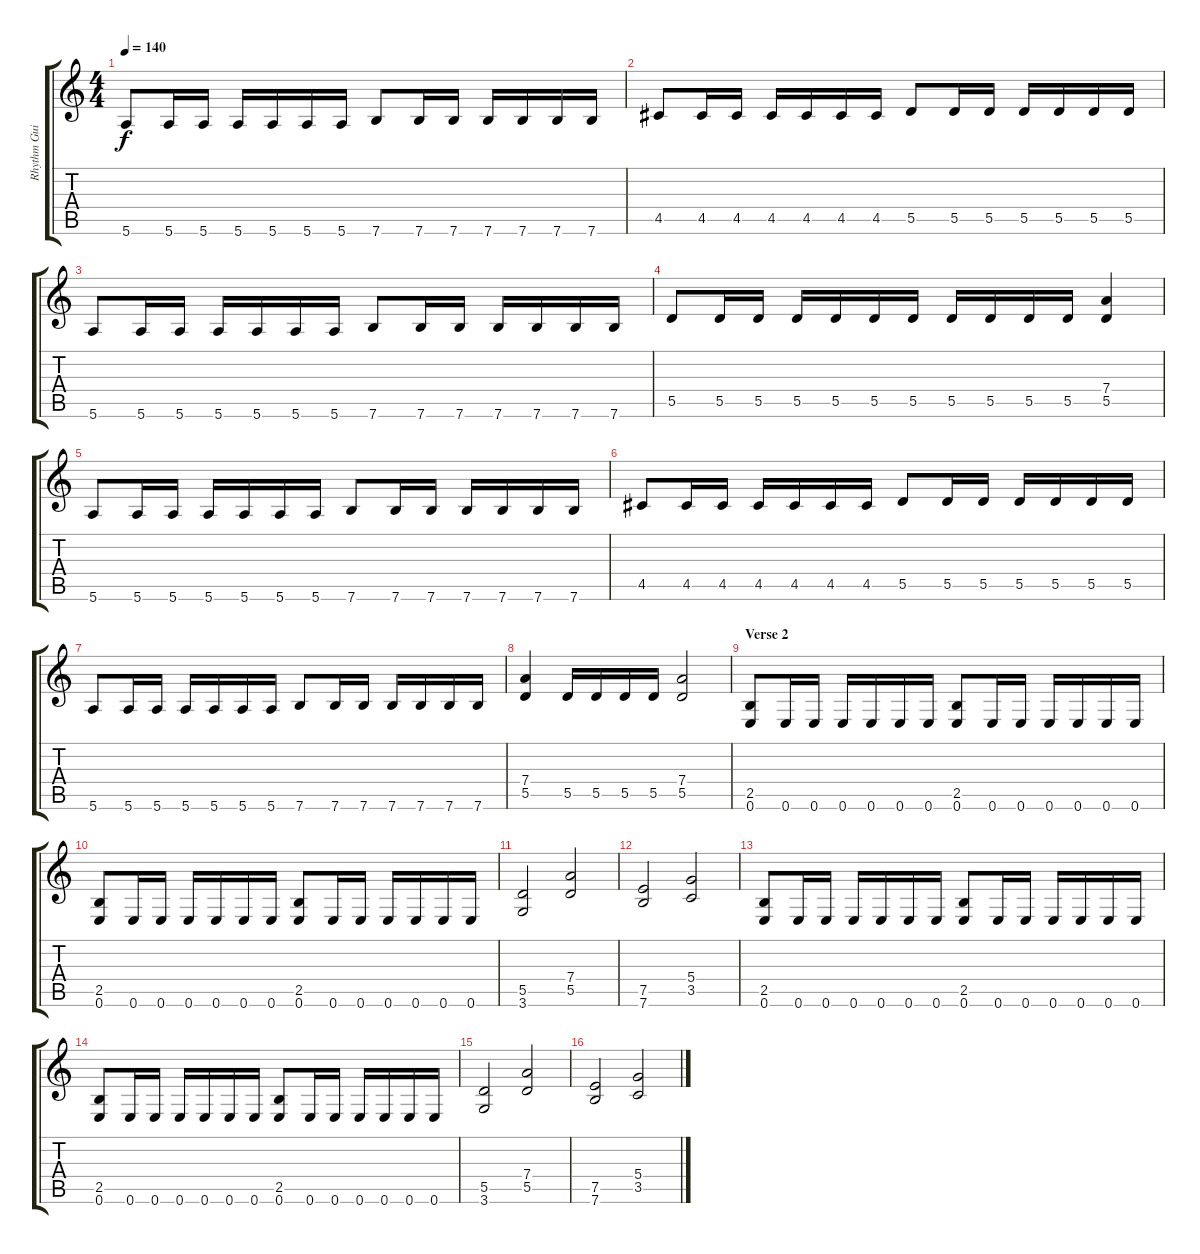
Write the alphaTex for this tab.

\track ("Rhythm Guitar 2" "Rhythm Gui") {instrument distortionguitar}
\staff {score tabs}
\tuning (E4 B3 G3 D3 A2 E2) {hide}
\ts (4 4)
\tempo 140
\clef g2
\ks c
5.6.8{dy f} 5.6.16 5.6.16 5.6.16 5.6.16 5.6.16 5.6.16 7.6.8 7.6.16 7.6.16 7.6.16 7.6.16 7.6.16 7.6.16 |
4.5.8 4.5.16 4.5.16 4.5.16 4.5.16 4.5.16 4.5.16 5.5.8 5.5.16 5.5.16 5.5.16 5.5.16 5.5.16 5.5.16 |
5.6.8 5.6.16 5.6.16 5.6.16 5.6.16 5.6.16 5.6.16 7.6.8 7.6.16 7.6.16 7.6.16 7.6.16 7.6.16 7.6.16 |
5.5.8 5.5.16 5.5.16 5.5.16 5.5.16 5.5.16 5.5.16 5.5.16 5.5.16 5.5.16 5.5.16 (7.4 5.5).4 |
5.6.8 5.6.16 5.6.16 5.6.16 5.6.16 5.6.16 5.6.16 7.6.8 7.6.16 7.6.16 7.6.16 7.6.16 7.6.16 7.6.16 |
4.5.8 4.5.16 4.5.16 4.5.16 4.5.16 4.5.16 4.5.16 5.5.8 5.5.16 5.5.16 5.5.16 5.5.16 5.5.16 5.5.16 |
5.6.8 5.6.16 5.6.16 5.6.16 5.6.16 5.6.16 5.6.16 7.6.8 7.6.16 7.6.16 7.6.16 7.6.16 7.6.16 7.6.16 |
(7.4 5.5).4 5.5.16 5.5.16 5.5.16 5.5.16 (7.4 5.5).2 |
\section ("" "Verse 2")
(2.5 0.6).8 0.6.16 0.6.16 0.6.16 0.6.16 0.6.16 0.6.16 (2.5 0.6).8 0.6.16 0.6.16 0.6.16 0.6.16 0.6.16 0.6.16 |
(2.5 0.6).8 0.6.16 0.6.16 0.6.16 0.6.16 0.6.16 0.6.16 (2.5 0.6).8 0.6.16 0.6.16 0.6.16 0.6.16 0.6.16 0.6.16 |
(5.5 3.6).2 (7.4 5.5).2 |
(7.5 7.6).2 (5.4 3.5).2 |
(2.5 0.6).8 0.6.16 0.6.16 0.6.16 0.6.16 0.6.16 0.6.16 (2.5 0.6).8 0.6.16 0.6.16 0.6.16 0.6.16 0.6.16 0.6.16 |
(2.5 0.6).8 0.6.16 0.6.16 0.6.16 0.6.16 0.6.16 0.6.16 (2.5 0.6).8 0.6.16 0.6.16 0.6.16 0.6.16 0.6.16 0.6.16 |
(5.5 3.6).2 (7.4 5.5).2 |
(7.5 7.6).2 (5.4 3.5).2
